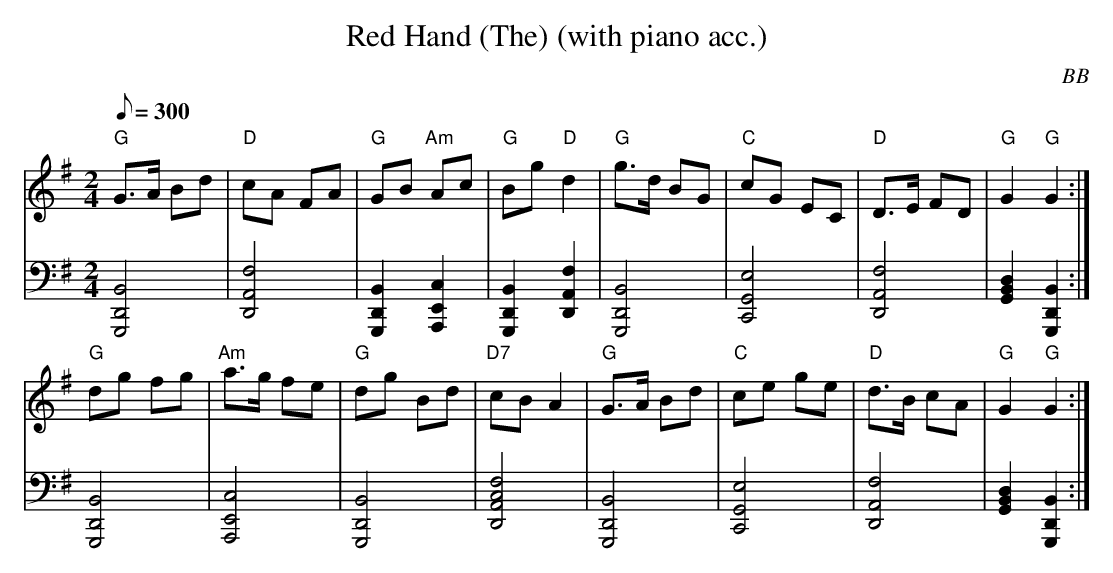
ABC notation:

X:1
T: Red Hand (The) (with piano acc.)
C: BB
Q: 1/8=300
M: 2/4
L: 1/8
V: 1 program 1 73 %flute
V: 2 volume=70 clef=bass m=D program 1 01
K: G
[V:1] "G"G>A Bd|"D"cA FA|"G"GB "Am"Ac|"G"Bg "D"d2|"G"g>d BG|"C"cG EC|\
"D"D>E FD | "G"G2 "G"G2 :|
[V:2] [G,,4B,4D,4]|[D,4F4A,4]|[G,,2B,2D,2][A,,2C2E,2]|[G,,2B,2D,2][D,2F2A,2]|\
[G,,4B,4D,4]|[C,4E4G,4]|[D,4F4A,4]|[G,2B,2D2][G,,2B,2D,2]:|
[V:1] "G"dg fg|"Am"a>g fe|"G"dg Bd|"D7"cB A2|"G"G>A Bd|"C"ce ge|"D"d>B cA|\
"G"G2 "G"G2 :|
[V:2] [G,,4B,4D,4]|[A,,4C4E,4]|[G,,4B,4D,4]|[D,4F4A,4C4]|[G,,4B,4D,4]|[C,4E4G,4]|\
[D,4F4A,4]|[G,2B,2D2][G,,2B,2D,2] :|
